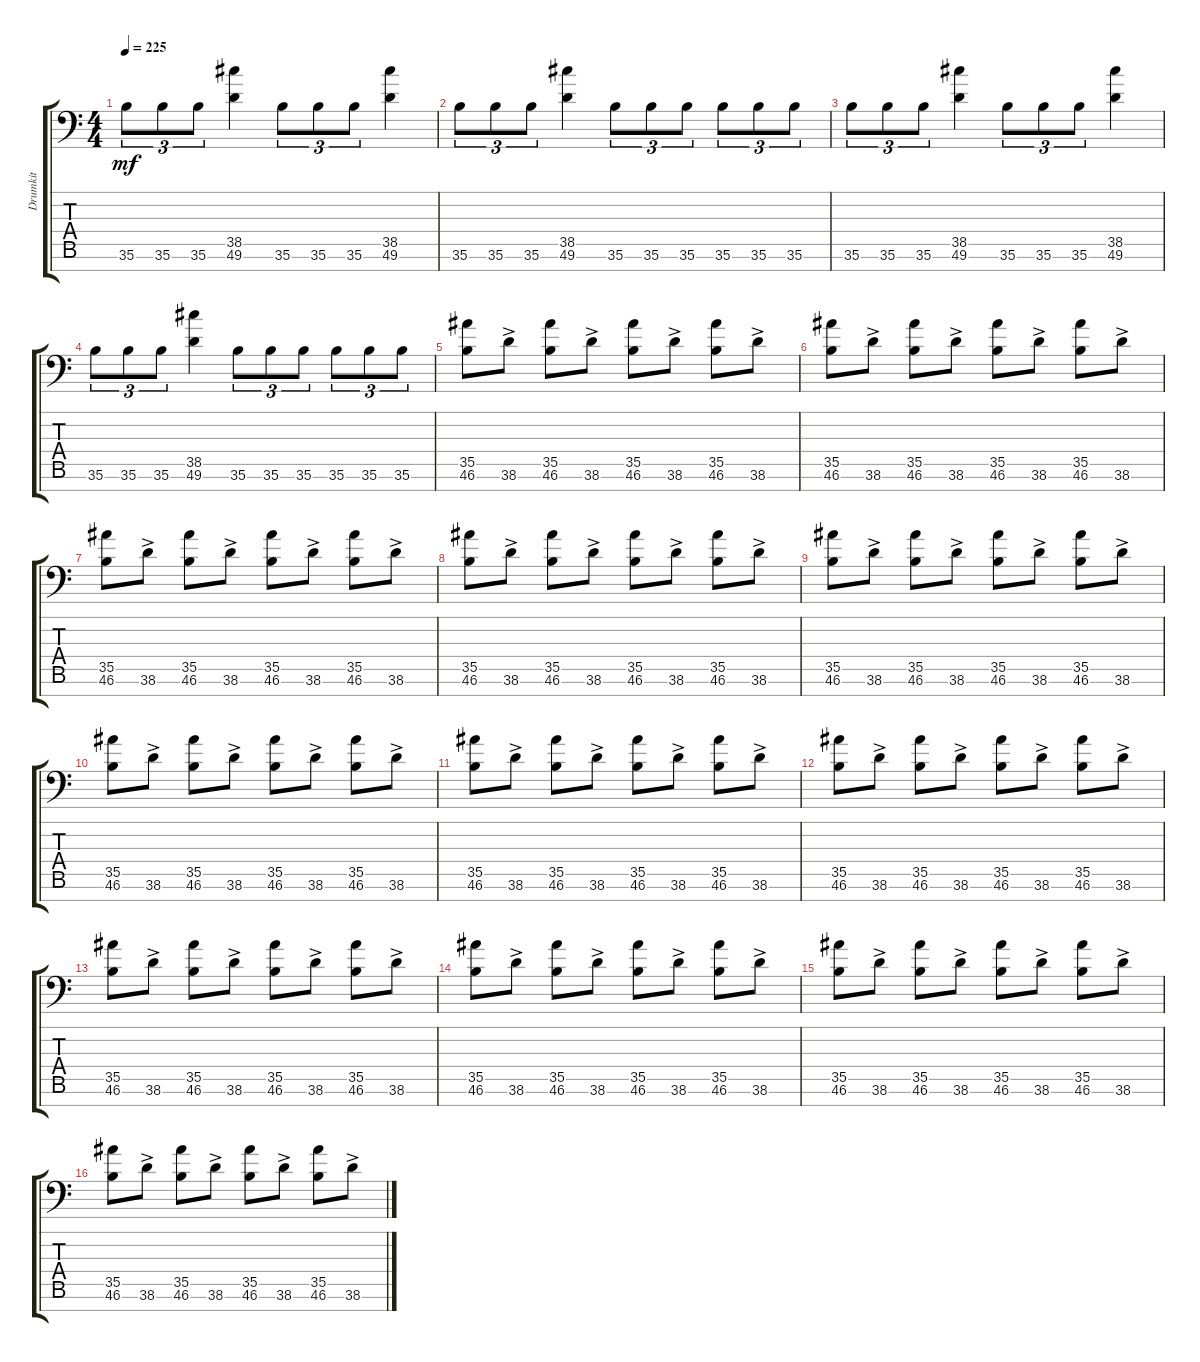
\track ("Drumkit" "Drumkit") {instrument acousticgrandpiano}
\staff {score tabs}
\tuning (C-1 C-1 C-1 C-1 C-1 C-1 C-1) {hide}
\ts (4 4)
\tempo 225
\clef f4
\ks c
35.6.8{tu (3 2) dy mf} 35.6.8{tu (3 2)} 35.6.8{tu (3 2)} (38.5 49.6).4 35.6.8{tu (3 2)} 35.6.8{tu (3 2)} 35.6.8{tu (3 2)} (38.5 49.6).4 |
35.6.8{tu (3 2)} 35.6.8{tu (3 2)} 35.6.8{tu (3 2)} (38.5 49.6).4 35.6.8{tu (3 2)} 35.6.8{tu (3 2)} 35.6.8{tu (3 2)} 35.6.8{tu (3 2)} 35.6.8{tu (3 2)} 35.6.8{tu (3 2)} |
35.6.8{tu (3 2)} 35.6.8{tu (3 2)} 35.6.8{tu (3 2)} (38.5 49.6).4 35.6.8{tu (3 2)} 35.6.8{tu (3 2)} 35.6.8{tu (3 2)} (38.5 49.6).4 |
35.6.8{tu (3 2)} 35.6.8{tu (3 2)} 35.6.8{tu (3 2)} (38.5 49.6).4 35.6.8{tu (3 2)} 35.6.8{tu (3 2)} 35.6.8{tu (3 2)} 35.6.8{tu (3 2)} 35.6.8{tu (3 2)} 35.6.8{tu (3 2)} |
(35.5 46.6).8 38.6{ac}.8 (35.5 46.6).8 38.6{ac}.8 (35.5 46.6).8 38.6{ac}.8 (35.5 46.6).8 38.6{ac}.8 |
(35.5 46.6).8 38.6{ac}.8 (35.5 46.6).8 38.6{ac}.8 (35.5 46.6).8 38.6{ac}.8 (35.5 46.6).8 38.6{ac}.8 |
(35.5 46.6).8 38.6{ac}.8 (35.5 46.6).8 38.6{ac}.8 (35.5 46.6).8 38.6{ac}.8 (35.5 46.6).8 38.6{ac}.8 |
(35.5 46.6).8 38.6{ac}.8 (35.5 46.6).8 38.6{ac}.8 (35.5 46.6).8 38.6{ac}.8 (35.5 46.6).8 38.6{ac}.8 |
(35.5 46.6).8 38.6{ac}.8 (35.5 46.6).8 38.6{ac}.8 (35.5 46.6).8 38.6{ac}.8 (35.5 46.6).8 38.6{ac}.8 |
(35.5 46.6).8 38.6{ac}.8 (35.5 46.6).8 38.6{ac}.8 (35.5 46.6).8 38.6{ac}.8 (35.5 46.6).8 38.6{ac}.8 |
(35.5 46.6).8 38.6{ac}.8 (35.5 46.6).8 38.6{ac}.8 (35.5 46.6).8 38.6{ac}.8 (35.5 46.6).8 38.6{ac}.8 |
(35.5 46.6).8 38.6{ac}.8 (35.5 46.6).8 38.6{ac}.8 (35.5 46.6).8 38.6{ac}.8 (35.5 46.6).8 38.6{ac}.8 |
(35.5 46.6).8 38.6{ac}.8 (35.5 46.6).8 38.6{ac}.8 (35.5 46.6).8 38.6{ac}.8 (35.5 46.6).8 38.6{ac}.8 |
(35.5 46.6).8 38.6{ac}.8 (35.5 46.6).8 38.6{ac}.8 (35.5 46.6).8 38.6{ac}.8 (35.5 46.6).8 38.6{ac}.8 |
(35.5 46.6).8 38.6{ac}.8 (35.5 46.6).8 38.6{ac}.8 (35.5 46.6).8 38.6{ac}.8 (35.5 46.6).8 38.6{ac}.8 |
(35.5 46.6).8 38.6{ac}.8 (35.5 46.6).8 38.6{ac}.8 (35.5 46.6).8 38.6{ac}.8 (35.5 46.6).8 38.6{ac}.8
